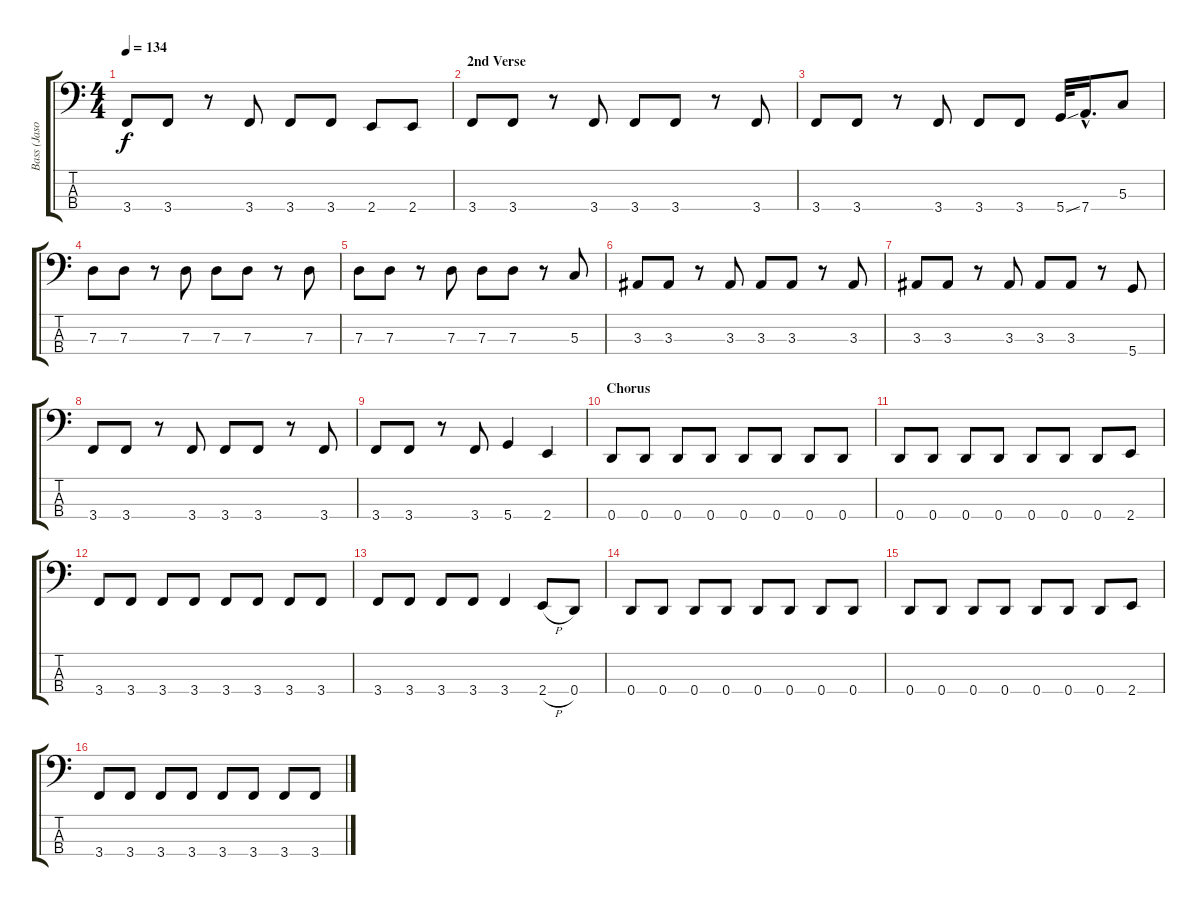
\track ("Bass (Jason)" "Bass (Jaso") {instrument electricbasspick}
\staff {score tabs}
\tuning (F2 C2 G1 D1) {hide}
\ts (4 4)
\tempo 134
\clef f4
\ks c
3.4.8{dy f} 3.4.8 r.8 3.4.8 3.4.8 3.4.8 2.4.8 2.4.8 |
\section ("" "2nd Verse")
3.4.8 3.4.8 r.8 3.4.8 3.4.8 3.4.8 r.8 3.4.8 |
3.4.8 3.4.8 r.8 3.4.8 3.4.8 3.4.8 5.4{ss}.32 7.4{hac}.16{d} 5.3.8 |
7.3.8 7.3.8 r.8 7.3.8 7.3.8 7.3.8 r.8 7.3.8 |
7.3.8 7.3.8 r.8 7.3.8 7.3.8 7.3.8 r.8 5.3.8 |
3.3.8 3.3.8 r.8 3.3.8 3.3.8 3.3.8 r.8 3.3.8 |
3.3.8 3.3.8 r.8 3.3.8 3.3.8 3.3.8 r.8 5.4.8 |
3.4.8 3.4.8 r.8 3.4.8 3.4.8 3.4.8 r.8 3.4.8 |
3.4.8 3.4.8 r.8 3.4.8 5.4.4 2.4.4 |
\section ("" "Chorus")
0.4.8 0.4.8 0.4.8 0.4.8 0.4.8 0.4.8 0.4.8 0.4.8 |
0.4.8 0.4.8 0.4.8 0.4.8 0.4.8 0.4.8 0.4.8 2.4.8 |
3.4.8 3.4.8 3.4.8 3.4.8 3.4.8 3.4.8 3.4.8 3.4.8 |
3.4.8 3.4.8 3.4.8 3.4.8 3.4.4 2.4{h}.8 0.4.8 |
0.4.8 0.4.8 0.4.8 0.4.8 0.4.8 0.4.8 0.4.8 0.4.8 |
0.4.8 0.4.8 0.4.8 0.4.8 0.4.8 0.4.8 0.4.8 2.4.8 |
3.4.8 3.4.8 3.4.8 3.4.8 3.4.8 3.4.8 3.4.8 3.4.8
